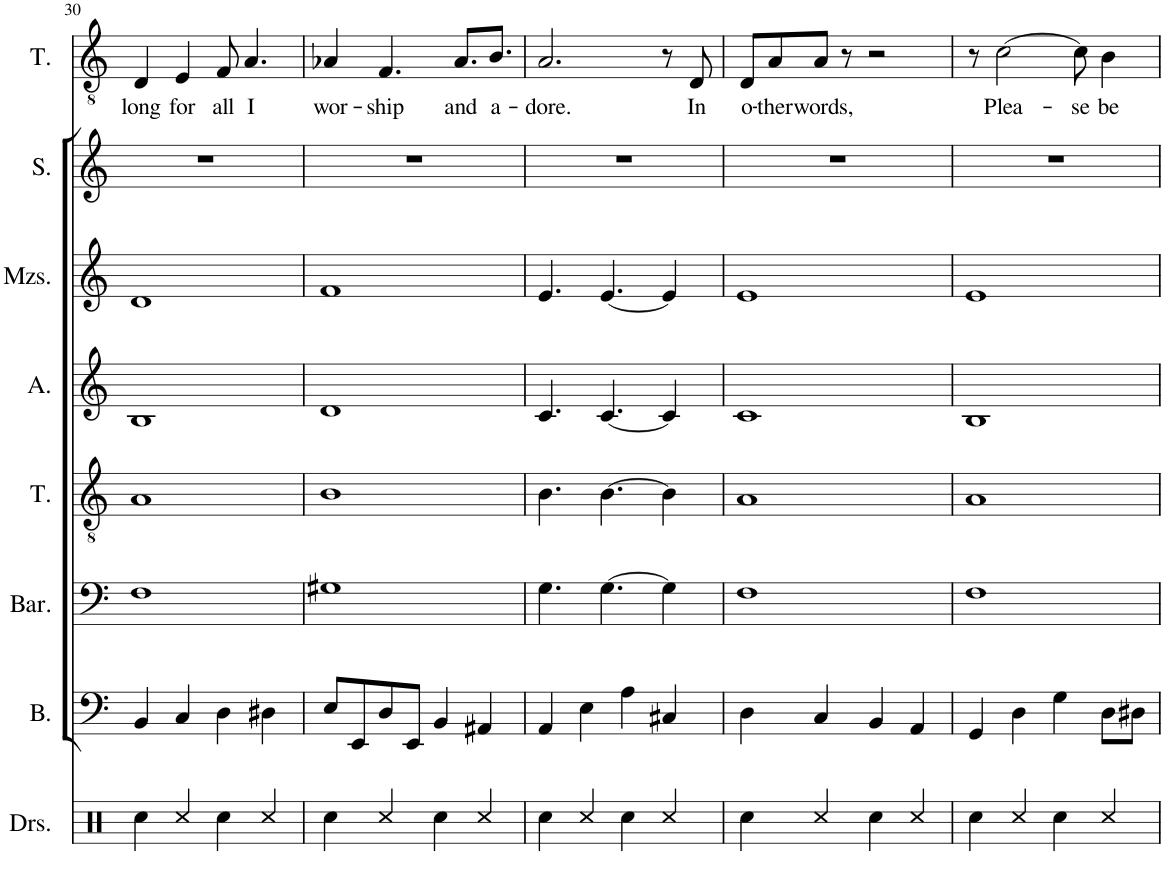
**kern	**kern	**kern	**kern	**kern	**kern	**kern	**kern	**text
*part8	*part7	*part6	*part5	*part4	*part3	*part2	*part1	*part1
*staff8	*staff7	*staff6	*staff5	*staff4	*staff3	*staff2	*staff1	*staff1
*I"Drumset	*I"Bass	*I"Baritone	*I"Tenor	*I"Alto	*I"Mezzo-soprano	*I"Soprano	*I"Tenor	*
*I'Drs.	*I'B.	*I'Bar.	*I'T.	*I'A.	*I'Mzs.	*I'S.	*I'T.	*
!!LO:PB:g=z
*clefX	*clefF4	*clefF4	*clefGv2	*clefG2	*clefG2	*clefG2	*clefGv2	*
*k[]	*k[]	*k[]	*k[]	*k[]	*k[]	*k[]	*k[]	*
*M4/4	*M4/4	*M4/4	*M4/4	*M4/4	*M4/4	*M4/4	*M4/4	*
=30	=30	=30	=30	=30	=30	=30	=30	=30
!	!	!	!	!	!	!	!	!LO:LY:b
4Rcc\	4BB/	1F	1A	1B	1d	1r	4D/	long
!	!	!	!	!	!	!	!	!LO:LY:b
4Rcc/	4C/	.	.	.	.	.	4E/	for
!	!	!	!	!	!	!	!	!LO:LY:b
4Rcc\	4D\	.	.	.	.	.	8F/	all
!	!	!	!	!	!	!	!	!LO:LY:b
.	.	.	.	.	.	.	4.A/	I
4Rcc/	4D#X\	.	.	.	.	.	.	.
=31	=31	=31	=31	=31	=31	=31	=31	=31
!	!	!	!	!	!	!	!	!LO:LY:b
4Rcc\	8E/L	1G#X	1B	1d	1f	1r	4A-X/	wor-
.	8EE/	.	.	.	.	.	.	.
!	!	!	!	!	!	!	!	!LO:LY:b
4Rcc/	8D/	.	.	.	.	.	4.F/	-ship
.	8EE/J	.	.	.	.	.	.	.
4Rcc\	4BB/	.	.	.	.	.	.	.
!	!	!	!	!	!	!	!	!LO:LY:b
.	.	.	.	.	.	.	8.A-/L	and
4Rcc/	4AA#X/	.	.	.	.	.	.	.
!	!	!	!	!	!	!	!	!LO:LY:b
.	.	.	.	.	.	.	8.B/J	a-
=32	=32	=32	=32	=32	=32	=32	=32	=32
!	!	!	!	!	!	!	!	!LO:LY:b
4Rcc\	4AA/	4.G\	4.B\	4.c/	4.e/	1r	2.A/	-dore.
4Rcc/	4E\	.	.	.	.	.	.	.
.	.	[4.G\	[4.B\	[4.c/	[4.e/	.	.	.
4Rcc\	4A\	.	.	.	.	.	.	.
4Rcc/	4C#X/	4G\]	4B\]	4c/]	4e/]	.	8r	.
!	!	!	!	!	!	!	!	!LO:LY:b
.	.	.	.	.	.	.	8D/	In
=33	=33	=33	=33	=33	=33	=33	=33	=33
!	!	!	!	!	!	!	!	!LO:LY:b
4Rcc\	4D\	1F	1A	1c	1e	1r	8D/L	o-
!	!	!	!	!	!	!	!	!LO:LY:b
.	.	.	.	.	.	.	8A/	-ther
!	!	!	!	!	!	!	!	!LO:LY:b
4Rcc/	4C/	.	.	.	.	.	8A/J	words,
.	.	.	.	.	.	.	8r	.
4Rcc\	4BB/	.	.	.	.	.	2r	.
4Rcc/	4AA/	.	.	.	.	.	.	.
=34	=34	=34	=34	=34	=34	=34	=34	=34
4Rcc\	4GG/	1F	1A	1B	1e	1r	8r	.
!	!	!	!	!	!	!	!	!LO:LY:b
.	.	.	.	.	.	.	[2c\	Plea-
4Rcc/	4D\	.	.	.	.	.	.	.
4Rcc\	4G\	.	.	.	.	.	.	.
!	!	!	!	!	!	!	!	!LO:LY:b
.	.	.	.	.	.	.	8c\]	-se
!	!	!	!	!	!	!	!	!LO:LY:b
4Rcc/	8D\L	.	.	.	.	.	4B\	be
.	8D#X\J	.	.	.	.	.	.	.
=	=	=	=	=	=	=	=	=
*-	*-	*-	*-	*-	*-	*-	*-	*-
